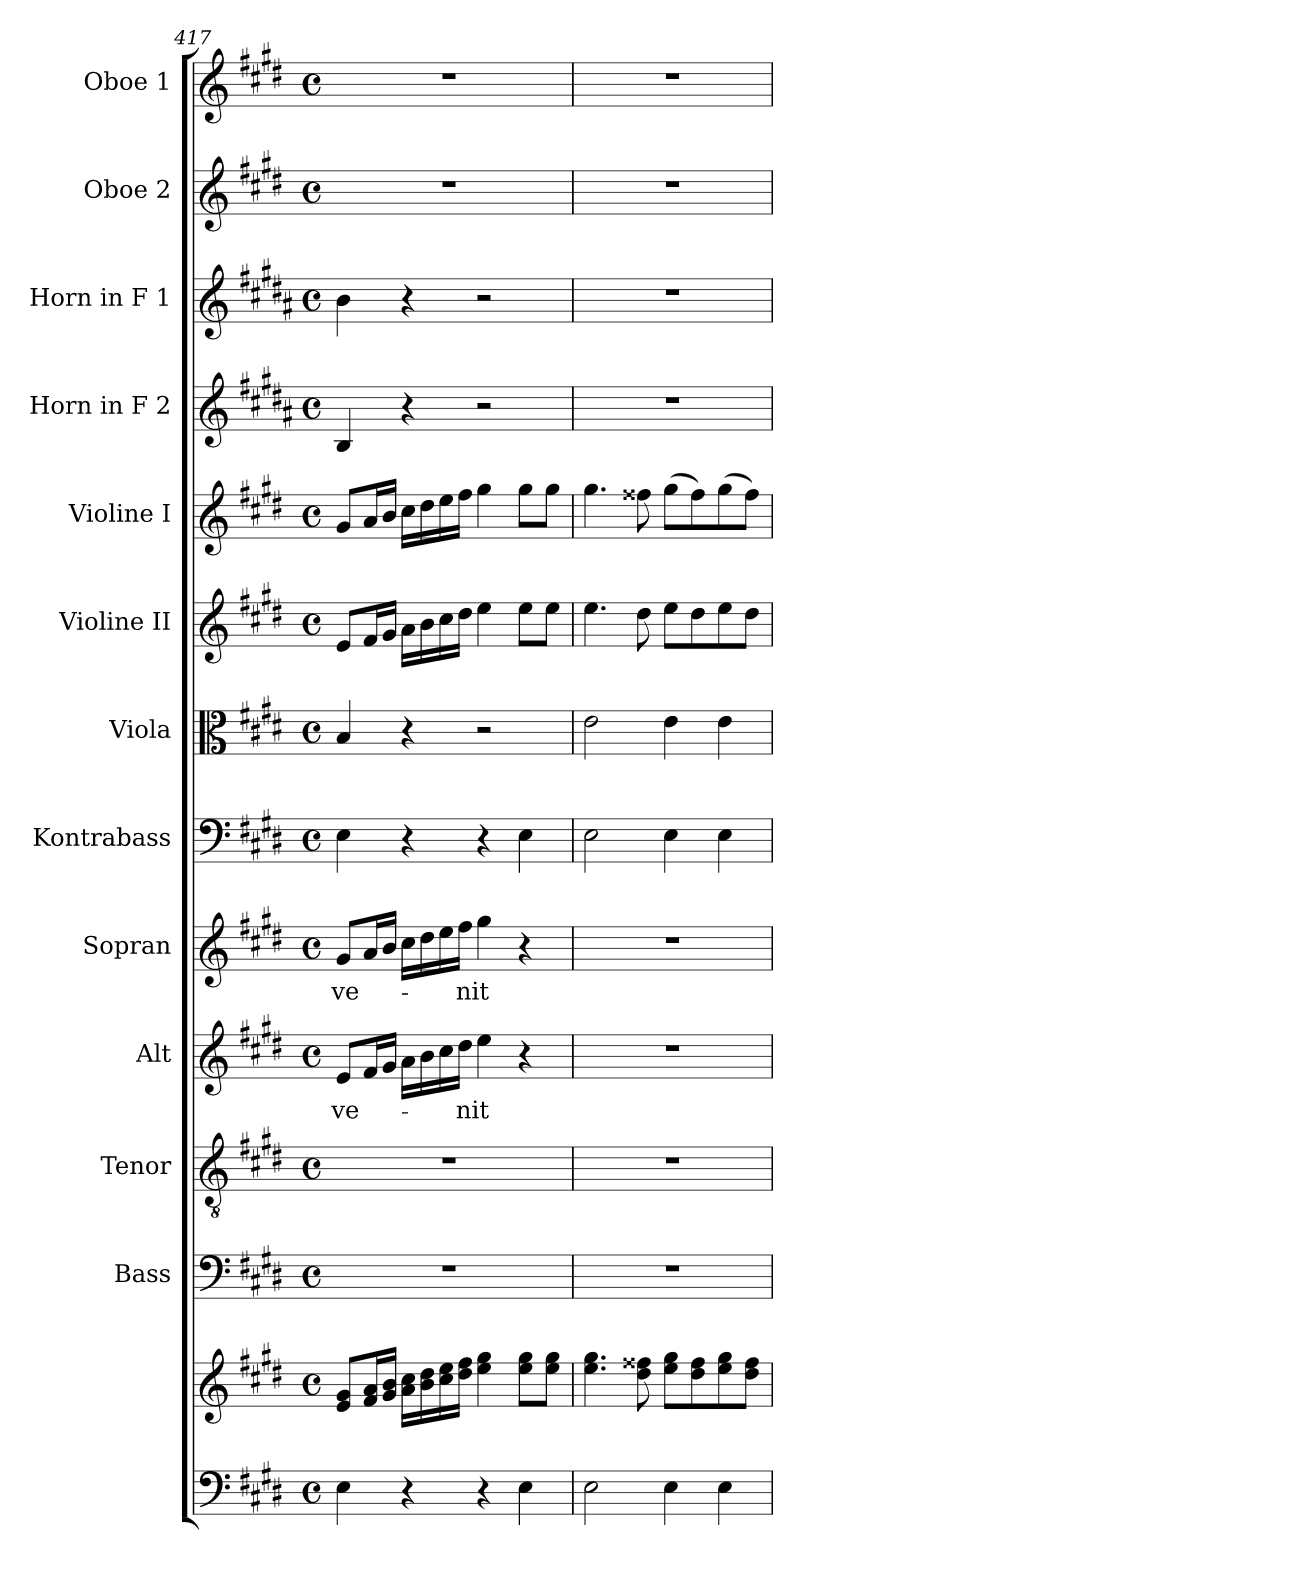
**kern	**kern	**kern	**kern	**kern	**text	**kern	**text	**kern	**kern	**kern	**kern	**kern	**kern	**kern	**kern
*part13	*part13	*part12	*part11	*part10	*part10	*part9	*part9	*part8	*part7	*part6	*part5	*part4	*part3	*part2	*part1
*staff14	*staff13	*staff12	*staff11	*staff10	*staff10	*staff9	*staff9	*staff8	*staff7	*staff6	*staff5	*staff4	*staff3	*staff2	*staff1
*	*	*I"Bass	*I"Tenor	*I"Alt	*	*I"Sopran	*	*I"Kontrabass	*I"Viola	*I"Violine II	*I"Violine I	*I"Horn in F 2	*I"Horn in F 1	*I"Oboe 2	*I"Oboe 1
*	*	*I'B.	*I'T.	*I'A.	*	*I'S.	*	*I'Kb.	*I'Vla.	*I'Vl. II	*I'Vl. I	*	*	*I'Ob.. 2	*I'Ob. 1
*clefF4	*clefG2	*clefF4	*clefGv2	*clefG2	*	*clefG2	*	*clefF4	*clefC3	*clefG2	*clefG2	*clefG2	*clefG2	*clefG2	*clefG2
*	*	*	*	*	*	*	*	*ITrd7c12	*	*	*	*ITrd4c7	*ITrd4c7	*	*
*k[f#c#g#d#]	*k[f#c#g#d#]	*k[f#c#g#d#]	*k[f#c#g#d#]	*k[f#c#g#d#]	*	*k[f#c#g#d#]	*	*k[f#c#g#d#]	*k[f#c#g#d#]	*k[f#c#g#d#]	*k[f#c#g#d#]	*k[f#c#g#d#]	*k[f#c#g#d#]	*k[f#c#g#d#]	*k[f#c#g#d#]
*E:	*E:	*E:	*E:	*E:	*	*E:	*	*E:	*E:	*E:	*E:	*E:	*E:	*E:	*E:
*M4/4	*M4/4	*M4/4	*M4/4	*M4/4	*	*M4/4	*	*M4/4	*M4/4	*M4/4	*M4/4	*M4/4	*M4/4	*M4/4	*M4/4
*met(c)	*met(c)	*met(c)	*met(c)	*met(c)	*	*met(c)	*	*met(c)	*met(c)	*met(c)	*met(c)	*met(c)	*met(c)	*met(c)	*met(c)
=417	=417	=417	=417	=417	=417	=417	=417	=417	=417	=417	=417	=417	=417	=417	=417
!	!	!	!	!	!LO:LY:b	!	!LO:LY:b	!	!	!	!	!	!	!	!
4E\	8e/ 8g#/L	1r	1r	8e/L	ve-	8g#/L	ve-	4EE\	4B/	8e/L	8g#/L	4E/	4e\	1r	1r
.	16f#/ 16a/L	.	.	16f#/L	.	16a/L	.	.	.	16f#/L	16a/L	.	.	.	.
.	16g#/ 16b/JJ	.	.	16g#/JJ	.	16b/JJ	.	.	.	16g#/JJ	16b/JJ	.	.	.	.
4r	16a\ 16cc#\LL	.	.	16a\LL	.	16cc#\LL	.	4r	4r	16a\LL	16cc#\LL	4r	4r	.	.
.	16b\ 16dd#\	.	.	16b\	.	16dd#\	.	.	.	16b\	16dd#\	.	.	.	.
.	16cc#\ 16ee\	.	.	16cc#\	.	16ee\	.	.	.	16cc#\	16ee\	.	.	.	.
.	16dd#\ 16ff#\JJ	.	.	16dd#\JJ	.	16ff#\JJ	.	.	.	16dd#\JJ	16ff#\JJ	.	.	.	.
!	!	!	!	!	!LO:LY:b	!	!LO:LY:b	!	!	!	!	!	!	!	!
4r	4ee\ 4gg#\	.	.	4ee\	-nit	4gg#\	-nit	4r	2r	4ee\	4gg#\	2r	2r	.	.
4E\	8ee\ 8gg#\L	.	.	4r	.	4r	.	4EE\	.	8ee\L	8gg#\L	.	.	.	.
.	8ee\ 8gg#\J	.	.	.	.	.	.	.	.	8ee\J	8gg#\J	.	.	.	.
=418	=418	=418	=418	=418	=418	=418	=418	=418	=418	=418	=418	=418	=418	=418	=418
2E\	4.ee\ 4.gg#\	1r	1r	1r	.	1r	.	2EE\	2e\	4.ee\	4.gg#\	1r	1r	1r	1r
.	8dd#\ 8ff##X\	.	.	.	.	.	.	.	.	8dd#\	8ff##X\	.	.	.	.
4E\	8ee\ 8gg#\L	.	.	.	.	.	.	4EE\	4e\	8ee\L	(>8gg#\L	.	.	.	.
.	8dd#\ 8ff##\	.	.	.	.	.	.	.	.	8dd#\	8ff##\)	.	.	.	.
4E\	8ee\ 8gg#\	.	.	.	.	.	.	4EE\	4e\	8ee\	(>8gg#\	.	.	.	.
.	8dd#\ 8ff##\J	.	.	.	.	.	.	.	.	8dd#\J	8ff##\J)	.	.	.	.
=	=	=	=	=	=	=	=	=	=	=	=	=	=	=	=
*-	*-	*-	*-	*-	*-	*-	*-	*-	*-	*-	*-	*-	*-	*-	*-
